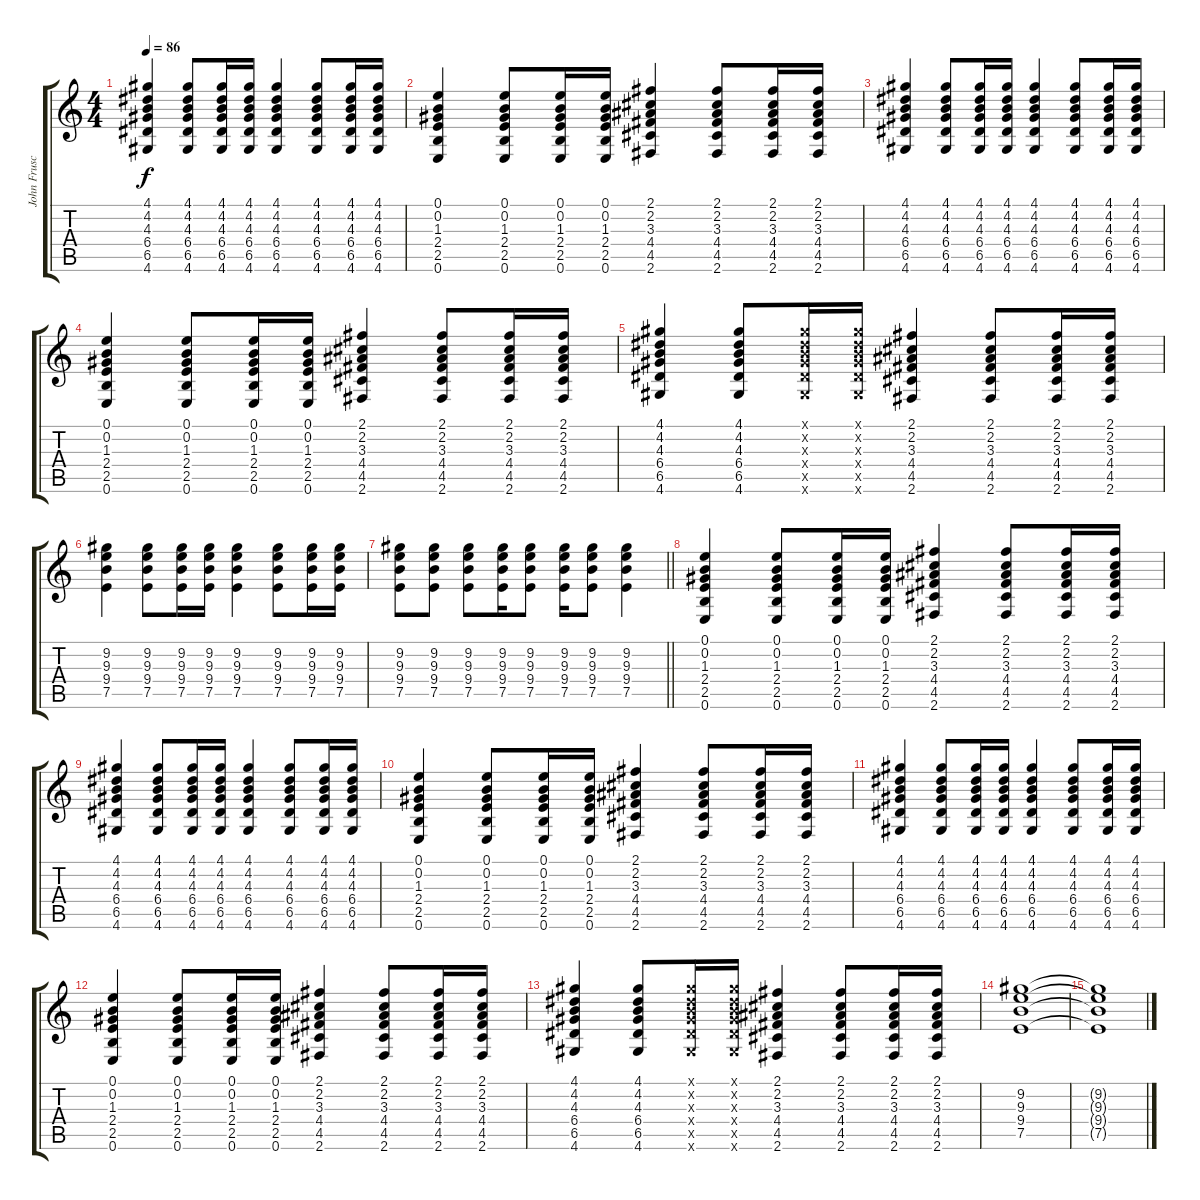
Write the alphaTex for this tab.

\track ("John Frusciante 4" "John Frusc") {instrument electricguitarclean}
\staff {score tabs}
\tuning (E4 B3 G3 D3 A2 E2) {hide}
\ts (4 4)
\tempo 86
\clef g2
\ks c
(4.1 4.2 4.3 6.4 6.5 4.6).4{dy f} (4.1 4.2 4.3 6.4 6.5 4.6).8 (4.1 4.2 4.3 6.4 6.5 4.6).16 (4.1 4.2 4.3 6.4 6.5 4.6).16 (4.1 4.2 4.3 6.4 6.5 4.6).4 (4.1 4.2 4.3 6.4 6.5 4.6).8 (4.1 4.2 4.3 6.4 6.5 4.6).16 (4.1 4.2 4.3 6.4 6.5 4.6).16 |
(0.1 0.2 1.3 2.4 2.5 0.6).4 (0.1 0.2 1.3 2.4 2.5 0.6).8 (0.1 0.2 1.3 2.4 2.5 0.6).16 (0.1 0.2 1.3 2.4 2.5 0.6).16 (2.1 2.2 3.3 4.4 4.5 2.6).4 (2.1 2.2 3.3 4.4 4.5 2.6).8 (2.1 2.2 3.3 4.4 4.5 2.6).16 (2.1 2.2 3.3 4.4 4.5 2.6).16 |
(4.1 4.2 4.3 6.4 6.5 4.6).4 (4.1 4.2 4.3 6.4 6.5 4.6).8 (4.1 4.2 4.3 6.4 6.5 4.6).16 (4.1 4.2 4.3 6.4 6.5 4.6).16 (4.1 4.2 4.3 6.4 6.5 4.6).4 (4.1 4.2 4.3 6.4 6.5 4.6).8 (4.1 4.2 4.3 6.4 6.5 4.6).16 (4.1 4.2 4.3 6.4 6.5 4.6).16 |
(0.1 0.2 1.3 2.4 2.5 0.6).4 (0.1 0.2 1.3 2.4 2.5 0.6).8 (0.1 0.2 1.3 2.4 2.5 0.6).16 (0.1 0.2 1.3 2.4 2.5 0.6).16 (2.1 2.2 3.3 4.4 4.5 2.6).4 (2.1 2.2 3.3 4.4 4.5 2.6).8 (2.1 2.2 3.3 4.4 4.5 2.6).16 (2.1 2.2 3.3 4.4 4.5 2.6).16 |
(4.1 4.2 4.3 6.4 6.5 4.6).4 (4.1 4.2 4.3 6.4 6.5 4.6).8 (4.1{x} 4.2{x} 4.3{x} 6.4{x} 6.5{x} 4.6{x}).16 (4.1{x} 4.2{x} 4.3{x} 6.4{x} 6.5{x} 4.6{x}).16 (2.1 2.2 3.3 4.4 4.5 2.6).4 (2.1 2.2 3.3 4.4 4.5 2.6).8 (2.1 2.2 3.3 4.4 4.5 2.6).16 (2.1 2.2 3.3 4.4 4.5 2.6).16 |
(9.2 9.3 9.4 7.5).4 (9.2 9.3 9.4 7.5).8 (9.2 9.3 9.4 7.5).16 (9.2 9.3 9.4 7.5).16 (9.2 9.3 9.4 7.5).4 (9.2 9.3 9.4 7.5).8 (9.2 9.3 9.4 7.5).16 (9.2 9.3 9.4 7.5).16 |
\barLineRight lightlight
(9.2 9.3 9.4 7.5).8 (9.2 9.3 9.4 7.5).8 (9.2 9.3 9.4 7.5).8 (9.2 9.3 9.4 7.5).16 (9.2 9.3 9.4 7.5).8 (9.2 9.3 9.4 7.5).16 (9.2 9.3 9.4 7.5).8 (9.2 9.3 9.4 7.5).4 |
(0.1 0.2 1.3 2.4 2.5 0.6).4 (0.1 0.2 1.3 2.4 2.5 0.6).8 (0.1 0.2 1.3 2.4 2.5 0.6).16 (0.1 0.2 1.3 2.4 2.5 0.6).16 (2.1 2.2 3.3 4.4 4.5 2.6).4 (2.1 2.2 3.3 4.4 4.5 2.6).8 (2.1 2.2 3.3 4.4 4.5 2.6).16 (2.1 2.2 3.3 4.4 4.5 2.6).16 |
(4.1 4.2 4.3 6.4 6.5 4.6).4 (4.1 4.2 4.3 6.4 6.5 4.6).8 (4.1 4.2 4.3 6.4 6.5 4.6).16 (4.1 4.2 4.3 6.4 6.5 4.6).16 (4.1 4.2 4.3 6.4 6.5 4.6).4 (4.1 4.2 4.3 6.4 6.5 4.6).8 (4.1 4.2 4.3 6.4 6.5 4.6).16 (4.1 4.2 4.3 6.4 6.5 4.6).16 |
(0.1 0.2 1.3 2.4 2.5 0.6).4 (0.1 0.2 1.3 2.4 2.5 0.6).8 (0.1 0.2 1.3 2.4 2.5 0.6).16 (0.1 0.2 1.3 2.4 2.5 0.6).16 (2.1 2.2 3.3 4.4 4.5 2.6).4 (2.1 2.2 3.3 4.4 4.5 2.6).8 (2.1 2.2 3.3 4.4 4.5 2.6).16 (2.1 2.2 3.3 4.4 4.5 2.6).16 |
(4.1 4.2 4.3 6.4 6.5 4.6).4 (4.1 4.2 4.3 6.4 6.5 4.6).8 (4.1 4.2 4.3 6.4 6.5 4.6).16 (4.1 4.2 4.3 6.4 6.5 4.6).16 (4.1 4.2 4.3 6.4 6.5 4.6).4 (4.1 4.2 4.3 6.4 6.5 4.6).8 (4.1 4.2 4.3 6.4 6.5 4.6).16 (4.1 4.2 4.3 6.4 6.5 4.6).16 |
(0.1 0.2 1.3 2.4 2.5 0.6).4 (0.1 0.2 1.3 2.4 2.5 0.6).8 (0.1 0.2 1.3 2.4 2.5 0.6).16 (0.1 0.2 1.3 2.4 2.5 0.6).16 (2.1 2.2 3.3 4.4 4.5 2.6).4 (2.1 2.2 3.3 4.4 4.5 2.6).8 (2.1 2.2 3.3 4.4 4.5 2.6).16 (2.1 2.2 3.3 4.4 4.5 2.6).16 |
(4.1 4.2 4.3 6.4 6.5 4.6).4 (4.1 4.2 4.3 6.4 6.5 4.6).8 (4.1{x} 4.2{x} 4.3{x} 6.4{x} 6.5{x} 4.6{x}).16 (4.1{x} 4.2{x} 4.3{x} 6.4{x} 6.5{x} 4.6{x}).16 (2.1 2.2 3.3 4.4 4.5 2.6).4 (2.1 2.2 3.3 4.4 4.5 2.6).8 (2.1 2.2 3.3 4.4 4.5 2.6).16 (2.1 2.2 3.3 4.4 4.5 2.6).16 |
(9.2 9.3 9.4 7.5).1 |
(9.2{t} 9.3{t} 9.4{t} 7.5{t}).1
